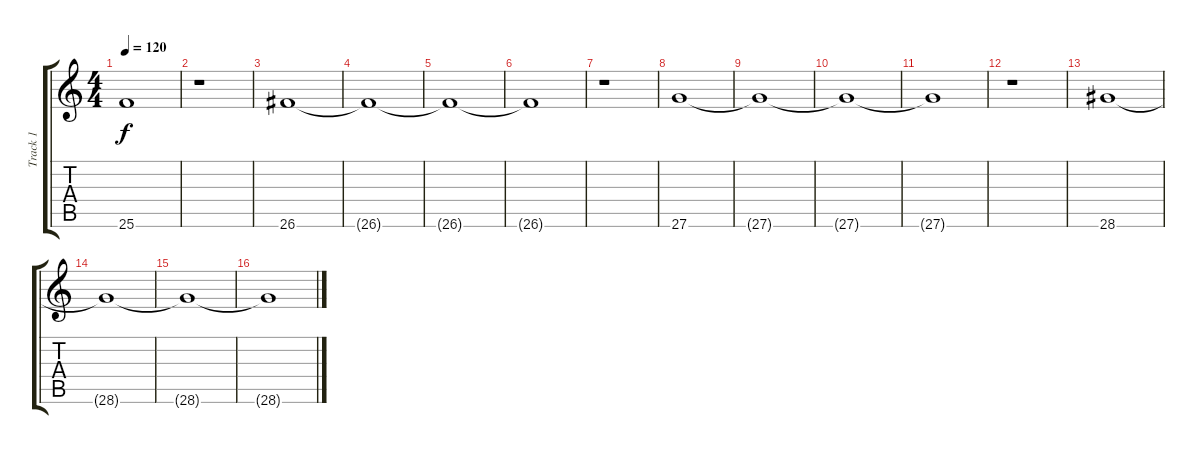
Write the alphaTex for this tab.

\track ("Track 1" "Track 1") {instrument acousticgrandpiano}
\staff {score tabs}
\tuning (E4 B3 G3 D3 A2 E2) {hide}
\ts (4 4)
\tempo 120
\clef g2
\ks c
25.6{t}.1{dy f} |
r.1 |
26.6.1 |
26.6{t}.1 |
26.6{t}.1 |
26.6{t}.1 |
r.1 |
27.6.1 |
27.6{t}.1 |
27.6{t}.1 |
27.6{t}.1 |
r.1 |
28.6.1 |
28.6{t}.1 |
28.6{t}.1 |
28.6{t}.1
